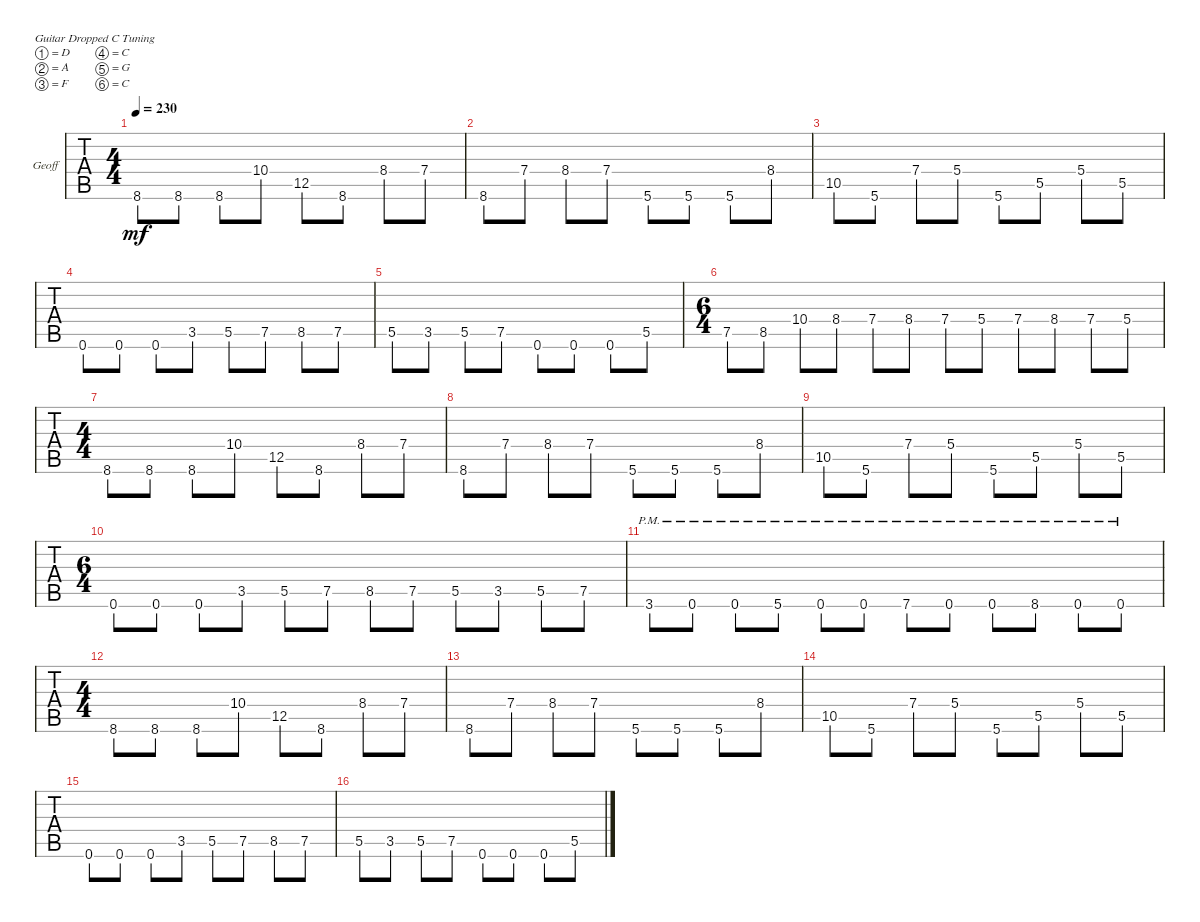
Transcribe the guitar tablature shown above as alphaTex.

\bracketExtendMode groupsimilarinstruments
\firstSystemTrackNameOrientation horizontal
\otherSystemsTrackNameOrientation horizontal
\track ("GeoFuck" "Geoff") {instrument acousticgrandpiano}
\staff {tabs}
\tuning (D4 A3 F3 C3 G2 C2)
\displaytranspose 12
\ts (4 4)
\tempo 230
\clef g2
\ks c
8.6.8{dy mf} 8.6.8 8.6.8 10.4.8 12.5.8 8.6.8 8.4.8 7.4.8 |
8.6.8 7.4.8 8.4.8 7.4.8 5.6.8 5.6.8 5.6.8 8.4.8 |
10.5.8 5.6.8 7.4.8 5.4.8 5.6.8 5.5.8 5.4.8 5.5.8 |
0.6.8 0.6.8 0.6.8 3.5.8 5.5.8 7.5.8 8.5.8 7.5.8 |
5.5.8 3.5.8 5.5.8 7.5.8 0.6.8 0.6.8 0.6.8 5.5.8 |
\ts (6 4)
7.5.8 8.5.8 10.4.8 8.4.8 7.4.8 8.4.8 7.4.8 5.4.8 7.4.8 8.4.8 7.4.8 5.4.8 |
\ts (4 4)
8.6.8 8.6.8 8.6.8 10.4.8 12.5.8 8.6.8 8.4.8 7.4.8 |
8.6.8 7.4.8 8.4.8 7.4.8 5.6.8 5.6.8 5.6.8 8.4.8 |
10.5.8 5.6.8 7.4.8 5.4.8 5.6.8 5.5.8 5.4.8 5.5.8 |
\ts (6 4)
0.6.8 0.6.8 0.6.8 3.5.8 5.5.8 7.5.8 8.5.8 7.5.8 5.5.8 3.5.8 5.5.8 7.5.8 |
3.6{pm}.8 0.6{pm}.8 0.6{pm}.8 5.6{pm}.8 0.6{pm}.8 0.6{pm}.8 7.6{pm}.8 0.6{pm}.8 0.6{pm}.8 8.6{pm}.8 0.6{pm}.8 0.6{pm}.8 |
\ts (4 4)
8.6.8 8.6.8 8.6.8 10.4.8 12.5.8 8.6.8 8.4.8 7.4.8 |
8.6.8 7.4.8 8.4.8 7.4.8 5.6.8 5.6.8 5.6.8 8.4.8 |
10.5.8 5.6.8 7.4.8 5.4.8 5.6.8 5.5.8 5.4.8 5.5.8 |
0.6.8 0.6.8 0.6.8 3.5.8 5.5.8 7.5.8 8.5.8 7.5.8 |
5.5.8 3.5.8 5.5.8 7.5.8 0.6.8 0.6.8 0.6.8 5.5.8
